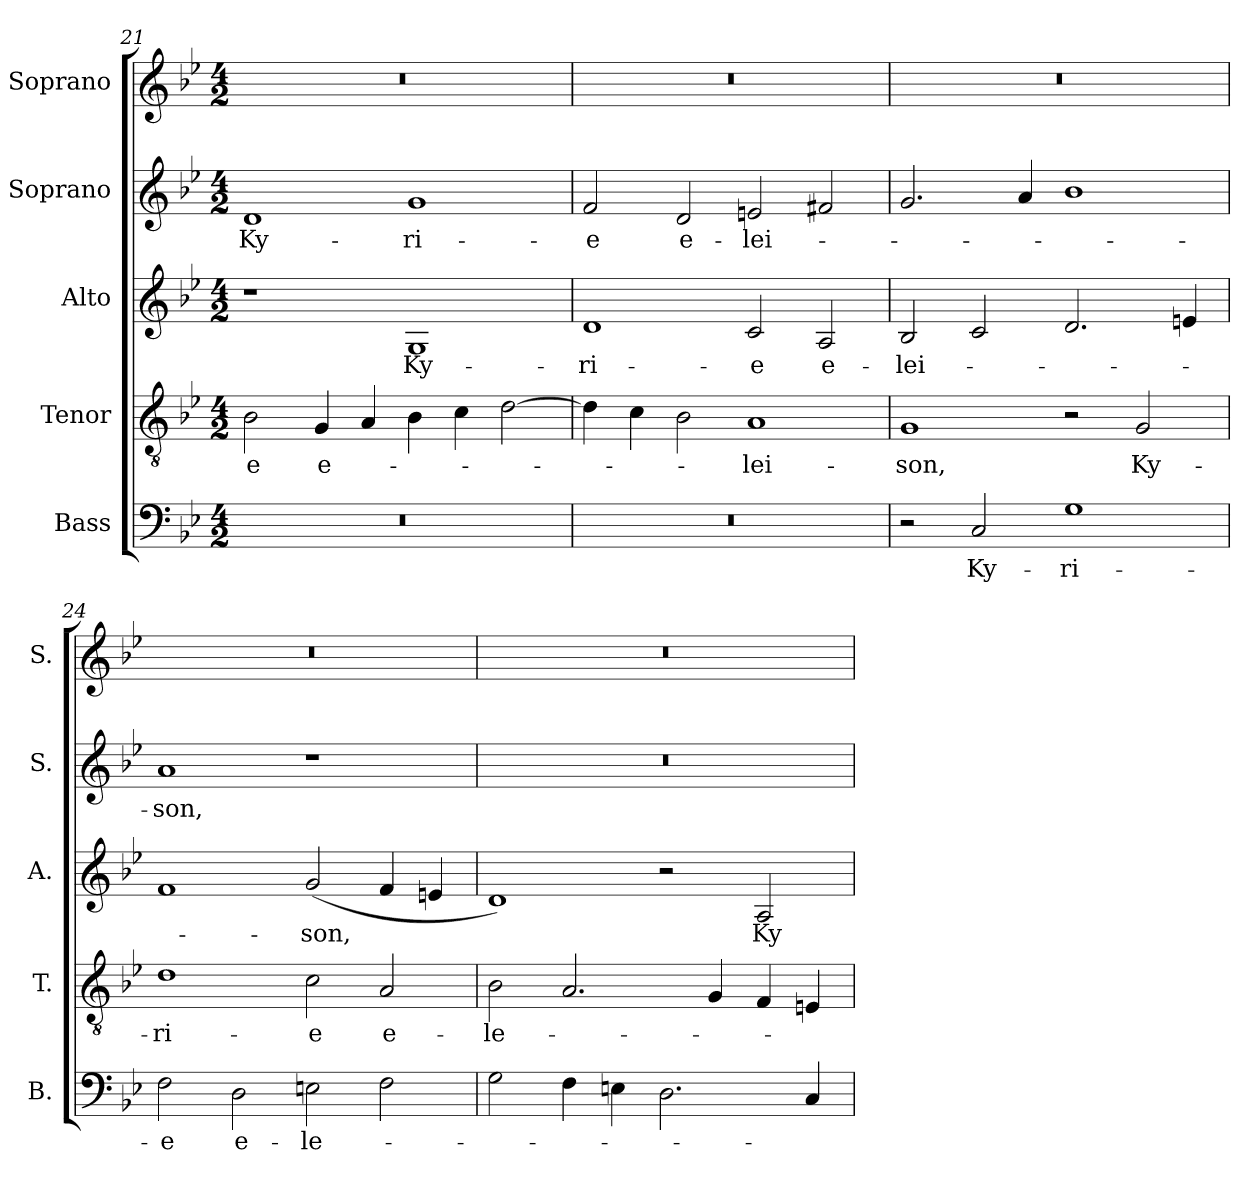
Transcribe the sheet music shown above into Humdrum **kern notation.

**kern	**text	**kern	**text	**kern	**text	**kern	**text	**kern
*part5	*part5	*part4	*part4	*part3	*part3	*part2	*part2	*part1
*staff5	*staff5	*staff4	*staff4	*staff3	*staff3	*staff2	*staff2	*staff1
*I"Bass	*	*I"Tenor	*	*I"Alto	*	*I"Soprano	*	*I"Soprano
*I'B.	*	*I'T.	*	*I'A.	*	*I'S.	*	*I'S.
*clefF4	*	*clefGv2	*	*clefG2	*	*clefG2	*	*clefG2
*	*	*ITrd7c12	*	*	*	*	*	*
*k[b-e-]	*	*k[b-e-]	*	*k[b-e-]	*	*k[b-e-]	*	*k[b-e-]
*B-:	*	*B-:	*	*B-:	*	*B-:	*	*B-:
*M4/2	*	*M4/2	*	*M4/2	*	*M4/2	*	*M4/2
=21	=21	=21	=21	=21	=21	=21	=21	=21
!LO:N:vis=1	!	!	!	!	!	!	!	!
!	!	!	!LO:LY:b:color=#000000	!	!	!	!	!
!	!	!	!	!	!	!	!LO:LY:b:color=#000000	!LO:N:vis=1
0r	.	2BB-i\	-e	1r	.	1di	Ky-	0r
!	!	!	!LO:LY:b:color=#000000	!	!	!	!	!
.	.	4GGi/	e-	.	.	.	.	.
.	.	4AAi/	.	.	.	.	.	.
!	!	!	!	!	!LO:LY:b:color=#000000	!	!	!
!	!	!	!	!	!	!	!LO:LY:b:color=#000000	!
.	.	4BB-i\	.	1Gi	Ky-	1gi	-ri-	.
.	.	4Ci\	.	.	.	.	.	.
.	.	[2Di\	.	.	.	.	.	.
=22	=22	=22	=22	=22	=22	=22	=22	=22
!LO:N:vis=1	!	!	!	!	!	!	!	!
!	!	!	!	!	!LO:LY:b:color=#000000	!	!	!
!	!	!	!	!	!	!	!LO:LY:b:color=#000000	!LO:N:vis=1
0r	.	4Di\]	.	1di	-ri-	2fi/	-e	0r
.	.	4Ci\	.	.	.	.	.	.
!	!	!	!	!	!	!	!LO:LY:b:color=#000000	!
.	.	2BB-i\	.	.	.	2di/	e-	.
!	!	!	!LO:LY:b:color=#000000	!	!	!	!	!
!	!	!	!	!	!LO:LY:b:color=#000000	!	!	!
!	!	!	!	!	!	!	!LO:LY:b:color=#000000	!
.	.	1AAi	-lei-	2ci/	-e	2eni/	-lei-	.
!	!	!	!	!	!LO:LY:b:color=#000000	!	!	!
.	.	.	.	2Ai/	e-	2f#Xi/	.	.
=23	=23	=23	=23	=23	=23	=23	=23	=23
!	!	!	!LO:LY:b:color=#000000	!	!	!	!	!
!	!	!	!	!	!LO:LY:b:color=#000000	!	!	!LO:N:vis=1
2r	.	1GGi	-son,	2B-i/	-lei-	2.gi/	.	0r
!	!LO:LY:b:color=#000000	!	!	!	!	!	!	!
2Ci/	Ky-	.	.	2ci/	.	.	.	.
.	.	.	.	.	.	4ai/	.	.
!	!LO:LY:b:color=#000000	!	!	!	!	!	!	!
1Gi	-ri-	2r	.	2.di/	.	1b-i	.	.
!	!	!	!LO:LY:b:color=#000000	!	!	!	!	!
.	.	2GGi/	Ky-	.	.	.	.	.
.	.	.	.	4eni/	.	.	.	.
=24	=24	=24	=24	=24	=24	=24	=24	=24
!	!LO:LY:b:color=#000000	!	!	!	!	!	!	!
!	!	!	!LO:LY:b:color=#000000	!	!	!	!	!
!	!	!	!	!	!	!	!LO:LY:b:color=#000000	!LO:N:vis=1
2Fi\	-e	1Di	-ri-	1fi	.	1ai	-son,	0r
!	!LO:LY:b:color=#000000	!	!	!	!	!	!	!
2Di\	e-	.	.	.	.	.	.	.
!	!LO:LY:b:color=#000000	!	!	!	!	!	!	!
!	!	!	!LO:LY:b:color=#000000	!	!	!	!	!
!	!	!	!	!	!LO:LY:b:color=#000000	!	!	!
2Eni\	-le-	2Ci\	-e	(2gi/	-son,	1r	.	.
!	!	!	!LO:LY:b:color=#000000	!	!	!	!	!
2Fi\	.	2AAi/	e-	4fi/	.	.	.	.
.	.	.	.	4eni/	.	.	.	.
=25	=25	=25	=25	=25	=25	=25	=25	=25
!	!	!	!LO:LY:b:color=#000000	!	!	!LO:N:vis=1	!	!LO:N:vis=1
2Gi\	.	2BB-i\	-le-	1di)	.	0r	.	0r
4Fi\	.	2.AAi/	.	.	.	.	.	.
4Eni\	.	.	.	.	.	.	.	.
2.Di\	.	.	.	2r	.	.	.	.
.	.	4GGi/	.	.	.	.	.	.
!	!	!	!	!	!LO:LY:b:color=#000000	!	!	!
.	.	4FFi/	.	2Ai/	Ky-	.	.	.
4Ci/	.	4EEni/	.	.	.	.	.	.
=	=	=	=	=	=	=	=	=
*-	*-	*-	*-	*-	*-	*-	*-	*-
